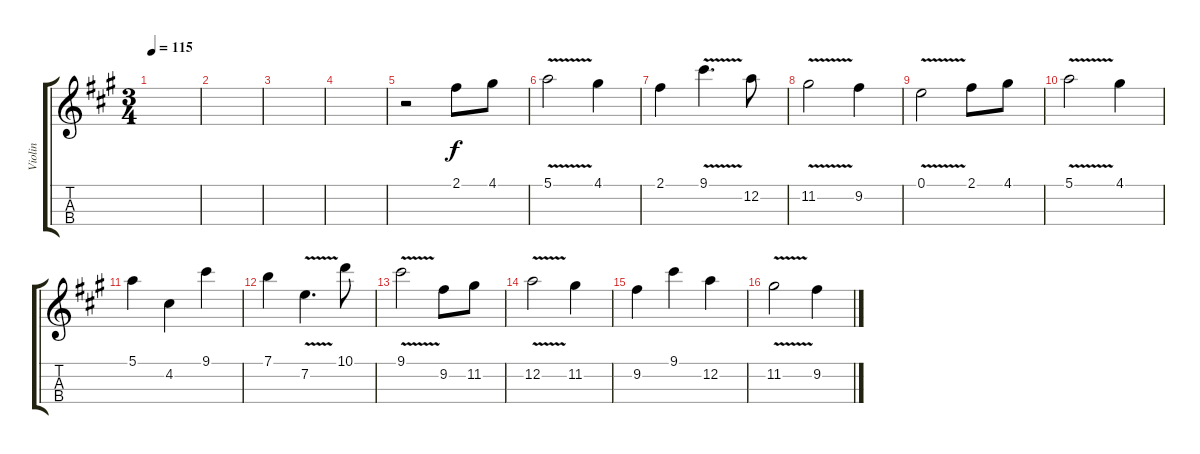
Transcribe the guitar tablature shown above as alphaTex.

\track ("Violin" "Violin") {instrument violin}
\staff {score tabs}
\tuning (E5 A4 D4 G3) {hide}
\ts (3 4)
\tempo 115
\clef g2
\ks a
|
|
|
|
r.2 2.1.8 4.1.8 |
5.1{v}.2 4.1.4 |
2.1.4 9.1{v}.4{d} 12.2.8 |
11.2{v}.2 9.2.4 |
0.1{v}.2 2.1.8 4.1.8 |
5.1{v}.2 4.1.4 |
5.1.4 4.2.4 9.1.4 |
7.1.4 7.2{v}.4{d} 10.1.8 |
9.1{v}.2 9.2.8 11.2.8 |
12.2{v}.2 11.2.4 |
9.2.4 9.1.4 12.2.4 |
11.2{v}.2 9.2.4
